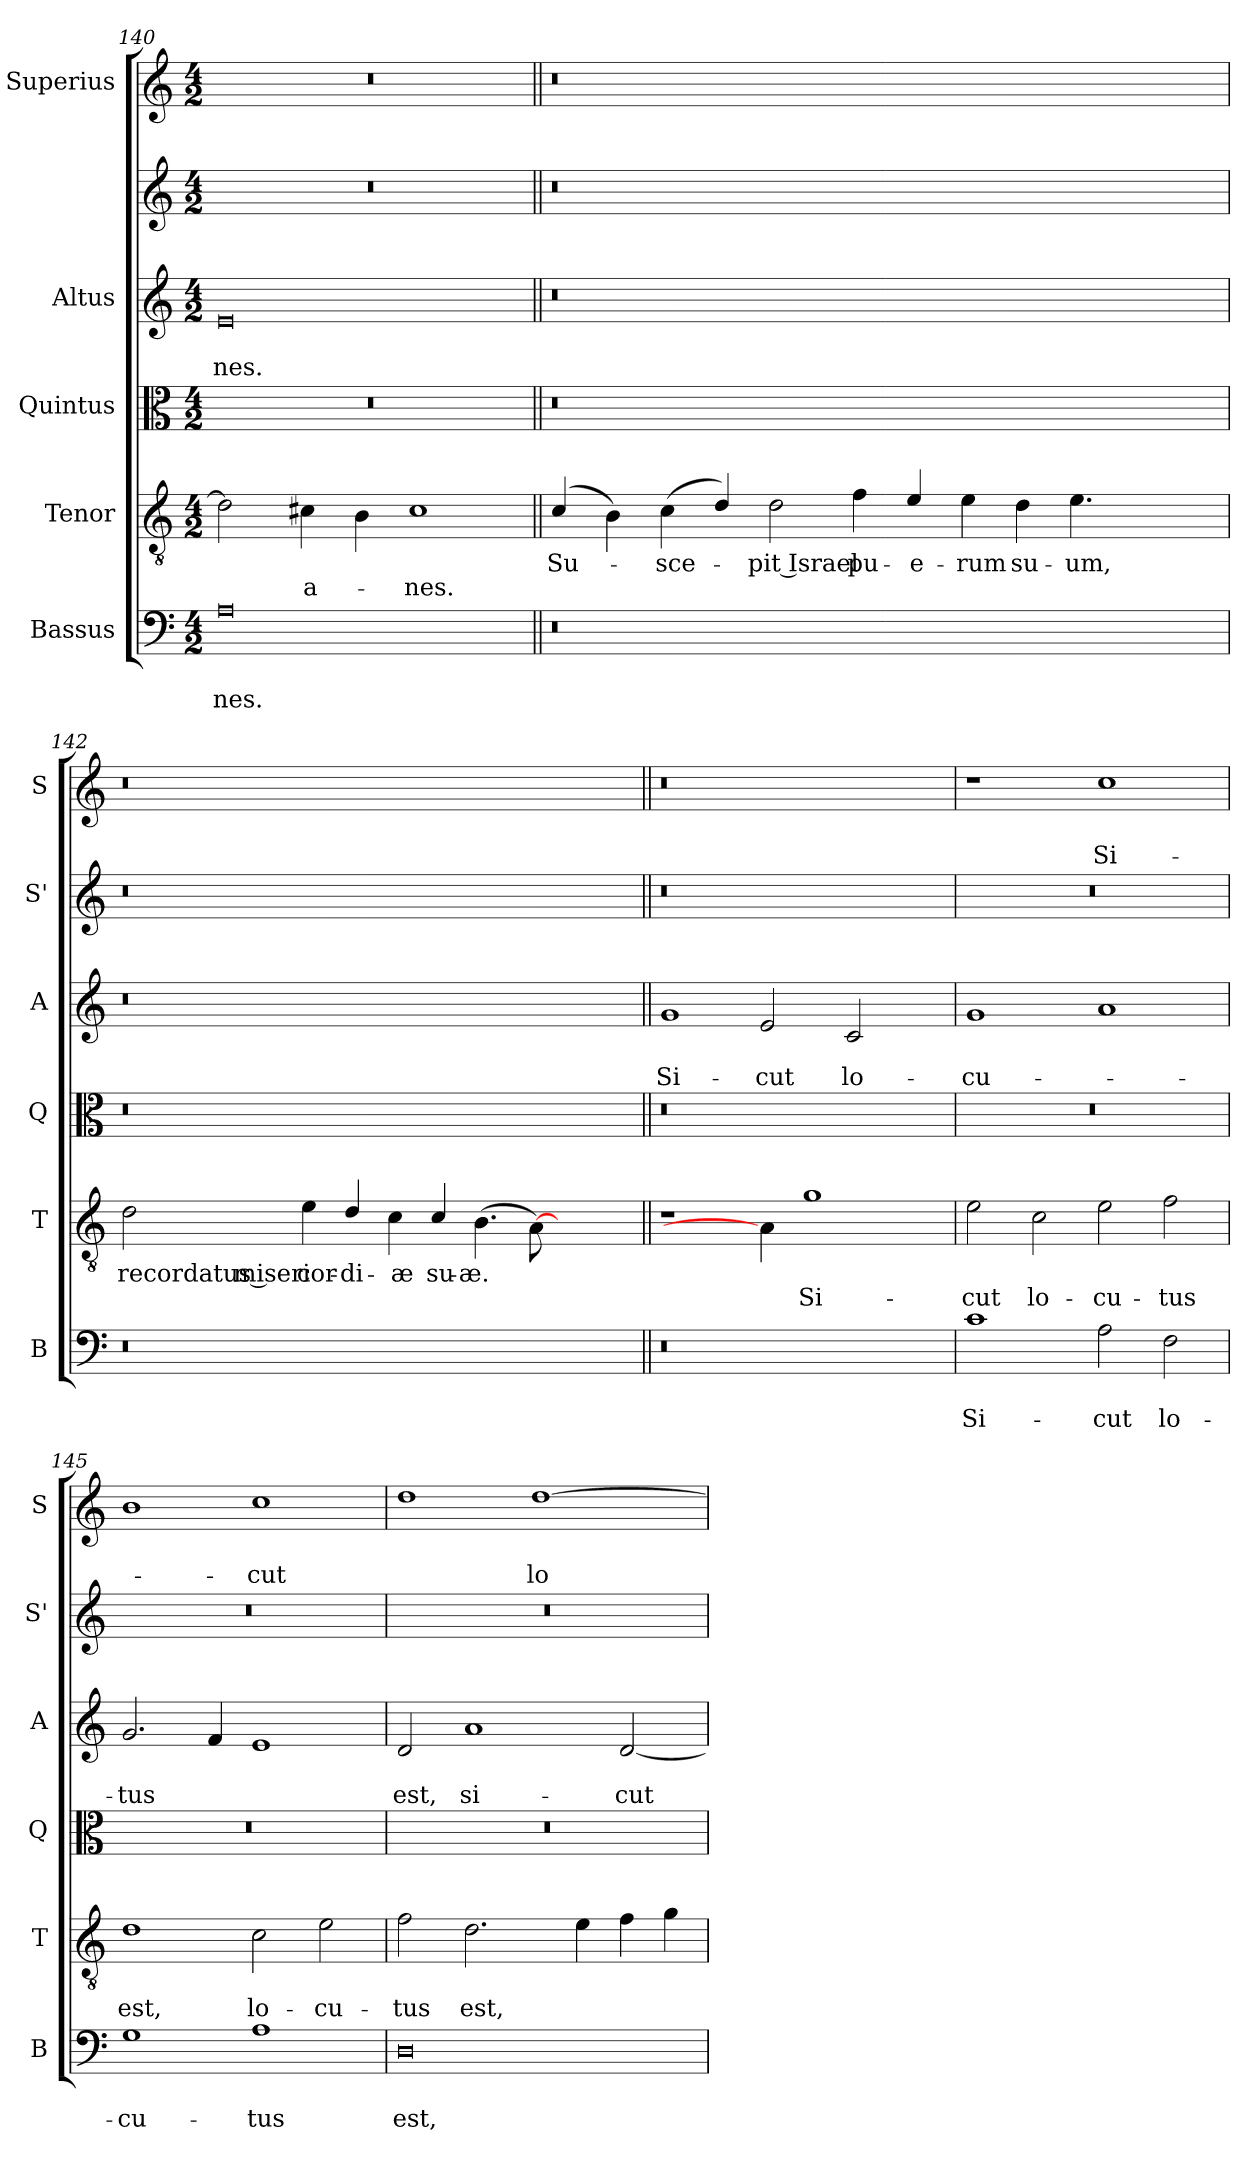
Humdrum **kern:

**kern	**text	**text	**kern	**text	**text	**kern	**kern	**text	**text	**kern	**kern	**text	**text
*part6	*part6	*part6	*part5	*part5	*part5	*part4	*part3	*part3	*part3	*part2	*part1	*part1	*part1
*staff6	*staff6	*staff6	*staff5	*staff5	*staff5	*staff4	*staff3	*staff3	*staff3	*staff2	*staff1	*staff1	*staff1
*I"Bassus	*	*	*I"Tenor	*	*	*I"Quintus	*I"Altus	*	*	*	*I"Superius	*	*
*I'B	*	*	*I'T	*	*	*I'Q	*I'A	*	*	*I'S'	*I'S	*	*
*clefF4	*	*	*clefGv2	*	*	*clefC3	*clefG2	*	*	*clefG2	*clefG2	*	*
*k[]	*	*	*k[]	*	*	*k[]	*k[]	*	*	*k[]	*k[]	*	*
*C:	*	*	*C:	*	*	*C:	*C:	*	*	*C:	*C:	*	*
*M4/2	*	*	*M4/2	*	*	*M4/2	*M4/2	*	*	*M4/2	*M4/2	*	*
=140	=140	=140	=140	=140	=140	=140	=140	=140	=140	=140	=140	=140	=140
!	!	!LO:LY:b	!	!	!	!	!	!	!LO:LY:b	!	!	!	!
0A	.	-nes.	2d\]	.	.	0r	0e	.	-nes.	0r	0r	.	.
!	!	!	!	!	!LO:LY:b	!	!	!	!	!	!	!	!
.	.	.	4c#X\	.	-a-	.	.	.	.	.	.	.	.
.	.	.	4B\	.	.	.	.	.	.	.	.	.	.
!	!	!	!	!	!LO:LY:b	!	!	!	!	!	!	!	!
.	.	.	1c#	.	-nes.	.	.	.	.	.	.	.	.
!!LO:LB:g=z
=141||	=141||	=141||	=141||	=141||	=141||	=141||	=141||	=141||	=141||	=141||	=141||	=141||	=141||
!	!	!	!LO:N:head=solid	!LO:LY:b	!	!	!	!	!	!	!	!	!
0r	.	.	(>4c/	Su-	.	0r	0r	.	.	0r	0r	.	.
!	!	!	!LO:N:head=solid	!	!	!	!	!	!	!	!	!	!
.	.	.	4B\)	.	.	.	.	.	.	.	.	.	.
!	!	!	!LO:N:head=solid	!LO:LY:b	!	!	!	!	!	!	!	!	!
.	.	.	(>4c\	-sce-	.	.	.	.	.	.	.	.	.
!	!	!	!LO:N:head=solid	!	!	!	!	!	!	!	!	!	!
.	.	.	4d/)	.	.	.	.	.	.	.	.	.	.
!	!	!	!LO:N:head=open	!LO:LY:b	!	!	!	!	!	!	!	!	!
.	.	.	4d\	-pit Israel	.	.	.	.	.	.	.	.	.
!	!	!	!LO:N:head=solid	!LO:LY:b	!	!	!	!	!	!	!	!	!
.	.	.	4f\	pu-	.	.	.	.	.	.	.	.	.
!	!	!	!LO:N:head=solid	!LO:LY:b	!	!	!	!	!	!	!	!	!
.	.	.	4e/	-e-	.	.	.	.	.	.	.	.	.
!	!	!	!LO:N:head=solid	!LO:LY:b	!	!	!	!	!	!	!	!	!
.	.	.	4e\	-rum	.	.	.	.	.	.	.	.	.
!	!	!	!LO:N:head=solid	!LO:LY:b	!	!	!	!	!	!	!	!	!
1ryy	.	.	4d\	su-	.	1ryy	1ryy	.	.	1ryy	1ryy	.	.
!	!	!	!LO:N:head=solid	!LO:LY:b	!	!	!	!	!	!	!	!	!
.	.	.	4.e\	-um,	.	.	.	.	.	.	.	.	.
.	.	.	8ryy	.	.	.	.	.	.	.	.	.	.
.	.	.	4ryy	.	.	.	.	.	.	.	.	.	.
=142	=142	=142	=142	=142	=142	=142	=142	=142	=142	=142	=142	=142	=142
!	!	!	!LO:N:head=open	!LO:LY:b	!	!	!	!	!	!	!	!	!
0r	.	.	2d\	recordatus miseri	.	0r	0r	.	.	0r	0r	.	.
!	!	!	!LO:N:head=solid	!LO:LY:b	!	!	!	!	!	!	!	!	!
.	.	.	4e\	cor-	.	.	.	.	.	.	.	.	.
!	!	!	!LO:N:head=solid	!LO:LY:b	!	!	!	!	!	!	!	!	!
.	.	.	4d/	-di-	.	.	.	.	.	.	.	.	.
!	!	!	!LO:N:head=solid	!LO:LY:b	!	!	!	!	!	!	!	!	!
.	.	.	4c\	-æ	.	.	.	.	.	.	.	.	.
!	!	!	!LO:N:head=solid	!LO:LY:b	!	!	!	!	!	!	!	!	!
.	.	.	4c/	su-	.	.	.	.	.	.	.	.	.
!	!	!	!LO:N:head=solid	!LO:LY:b	!	!	!	!	!	!	!	!	!
.	.	.	(>4.B\	-æ.	.	.	.	.	.	.	.	.	.
!	!	!	!LO:N:head=solid	!	!	!	!	!	!	!	!	!	!
.	.	.	[8A\)	.	.	.	.	.	.	.	.	.	.
2ryy	.	.	4ryy	.	.	2ryy	2ryy	.	.	2ryy	2ryy	.	.
.	.	.	4ryy	.	.	.	.	.	.	.	.	.	.
!!LO:PB:g=z
=143||	=143||	=143||	=143||	=143||	=143||	=143||	=143||	=143||	=143||	=143||	=143||	=143||	=143||
!	!	!	!	!	!	!	!	!	!LO:LY:b	!	!	!	!
0r	.	.	1r	.	.	0r	1g	.	Si-	0r	0r	.	.
!	!	!	!LO:N:head=solid	!	!	!	!	!	!LO:LY:b	!	!	!	!
.	.	.	4A\]	.	.	.	2e/	.	-cut	.	.	.	.
!	!	!	!	!	!LO:LY:b	!	!	!	!	!	!	!	!
.	.	.	1g	.	Si-	.	.	.	.	.	.	.	.
!	!	!	!	!	!	!	!	!	!LO:LY:b	!	!	!	!
.	.	.	.	.	.	.	2c/	.	lo-	.	.	.	.
4ryy	.	.	.	.	.	4ryy	4ryy	.	.	4ryy	4ryy	.	.
=144	=144	=144	=144	=144	=144	=144	=144	=144	=144	=144	=144	=144	=144
!	!	!LO:LY:b	!	!	!LO:LY:b	!	!	!	!LO:LY:b	!	!	!	!
1c	.	Si-	2e\	.	-cut	0r	1g	.	-cu-	0r	1r	.	.
!	!	!	!	!	!LO:LY:b	!	!	!	!	!	!	!	!
.	.	.	2c\	.	lo-	.	.	.	.	.	.	.	.
!	!	!LO:LY:b	!	!	!LO:LY:b	!	!	!	!	!	!	!	!LO:LY:b
2A\	.	-cut	2e\	.	-cu-	.	1a	.	.	.	1cc	.	Si-
!	!	!LO:LY:b	!	!	!LO:LY:b	!	!	!	!	!	!	!	!
2F\	.	lo-	2f\	.	-tus	.	.	.	.	.	.	.	.
=145	=145	=145	=145	=145	=145	=145	=145	=145	=145	=145	=145	=145	=145
!	!	!LO:LY:b	!	!	!LO:LY:b	!	!	!	!LO:LY:b	!	!	!	!
1G	.	-cu-	1d	.	est,	0r	2.g/	.	-tus	0r	1b	.	.
.	.	.	.	.	.	.	4f/	.	.	.	.	.	.
!	!	!LO:LY:b	!	!	!LO:LY:b	!	!	!	!	!	!	!	!LO:LY:b
1A	.	-tus	2c\	.	lo-	.	1e	.	.	.	1cc	.	-cut
!	!	!	!	!	!LO:LY:b	!	!	!	!	!	!	!	!
.	.	.	2e\	.	-cu-	.	.	.	.	.	.	.	.
=146	=146	=146	=146	=146	=146	=146	=146	=146	=146	=146	=146	=146	=146
!	!	!LO:LY:b	!	!	!LO:LY:b	!	!	!	!LO:LY:b	!	!	!	!
0D	.	est,	2f\	.	-tus	0r	2d/	.	est,	0r	1dd	.	.
!	!	!	!	!	!LO:LY:b	!	!	!	!LO:LY:b	!	!	!	!
.	.	.	2.d\	.	est,	.	1a	.	si-	.	.	.	.
!	!	!	!	!	!	!	!	!	!	!	!	!	!LO:LY:b
.	.	.	.	.	.	.	.	.	.	.	[1dd	.	lo-
.	.	.	4e\	.	.	.	.	.	.	.	.	.	.
!	!	!	!	!	!	!	!	!	!LO:LY:b	!	!	!	!
.	.	.	4f\	.	.	.	[2d/	.	-cut	.	.	.	.
.	.	.	4g\	.	.	.	.	.	.	.	.	.	.
=	=	=	=	=	=	=	=	=	=	=	=	=	=
*-	*-	*-	*-	*-	*-	*-	*-	*-	*-	*-	*-	*-	*-
